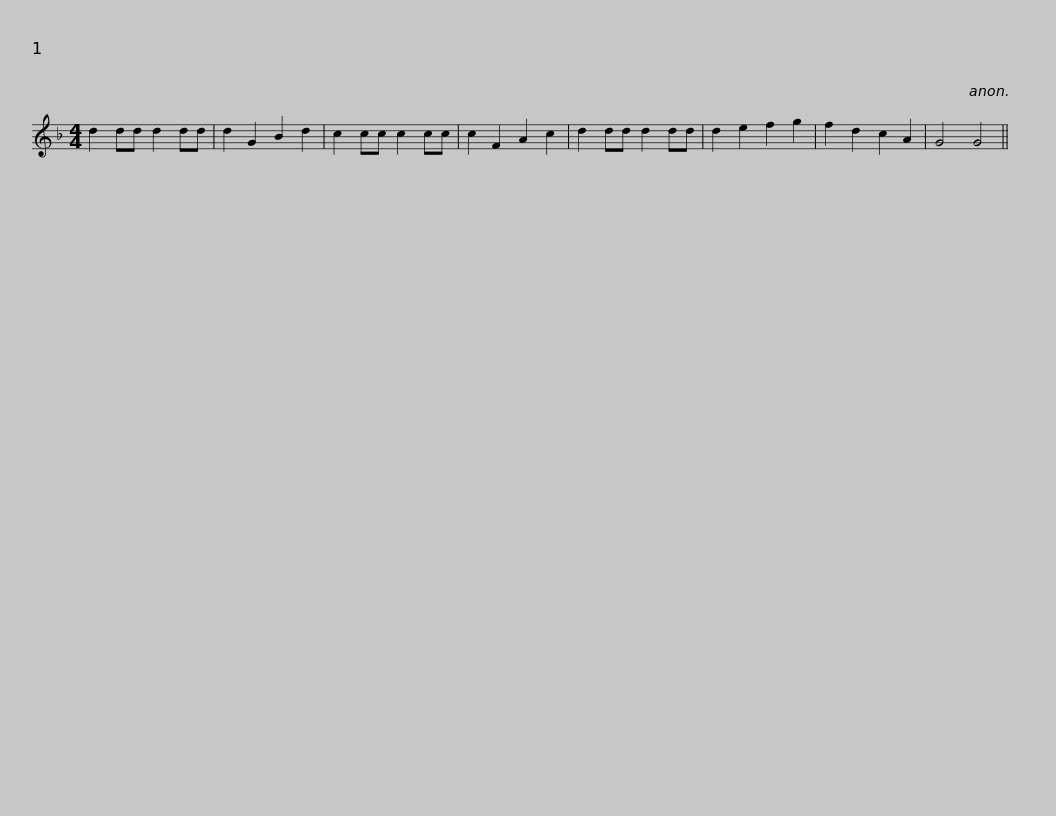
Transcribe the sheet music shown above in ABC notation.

X:1
L:1/8
M:4/4
I:linebreak $
K:F
V:1 treble
V:1
 d2 dd d2 dd | d2 G2 B2 d2 | c2 cc c2 cc | c2 F2 A2 c2 | d2 dd d2 dd | %5
 d2 e2 f2 g2 | f2 d2 c2 A2 | G4 G4 || %8
